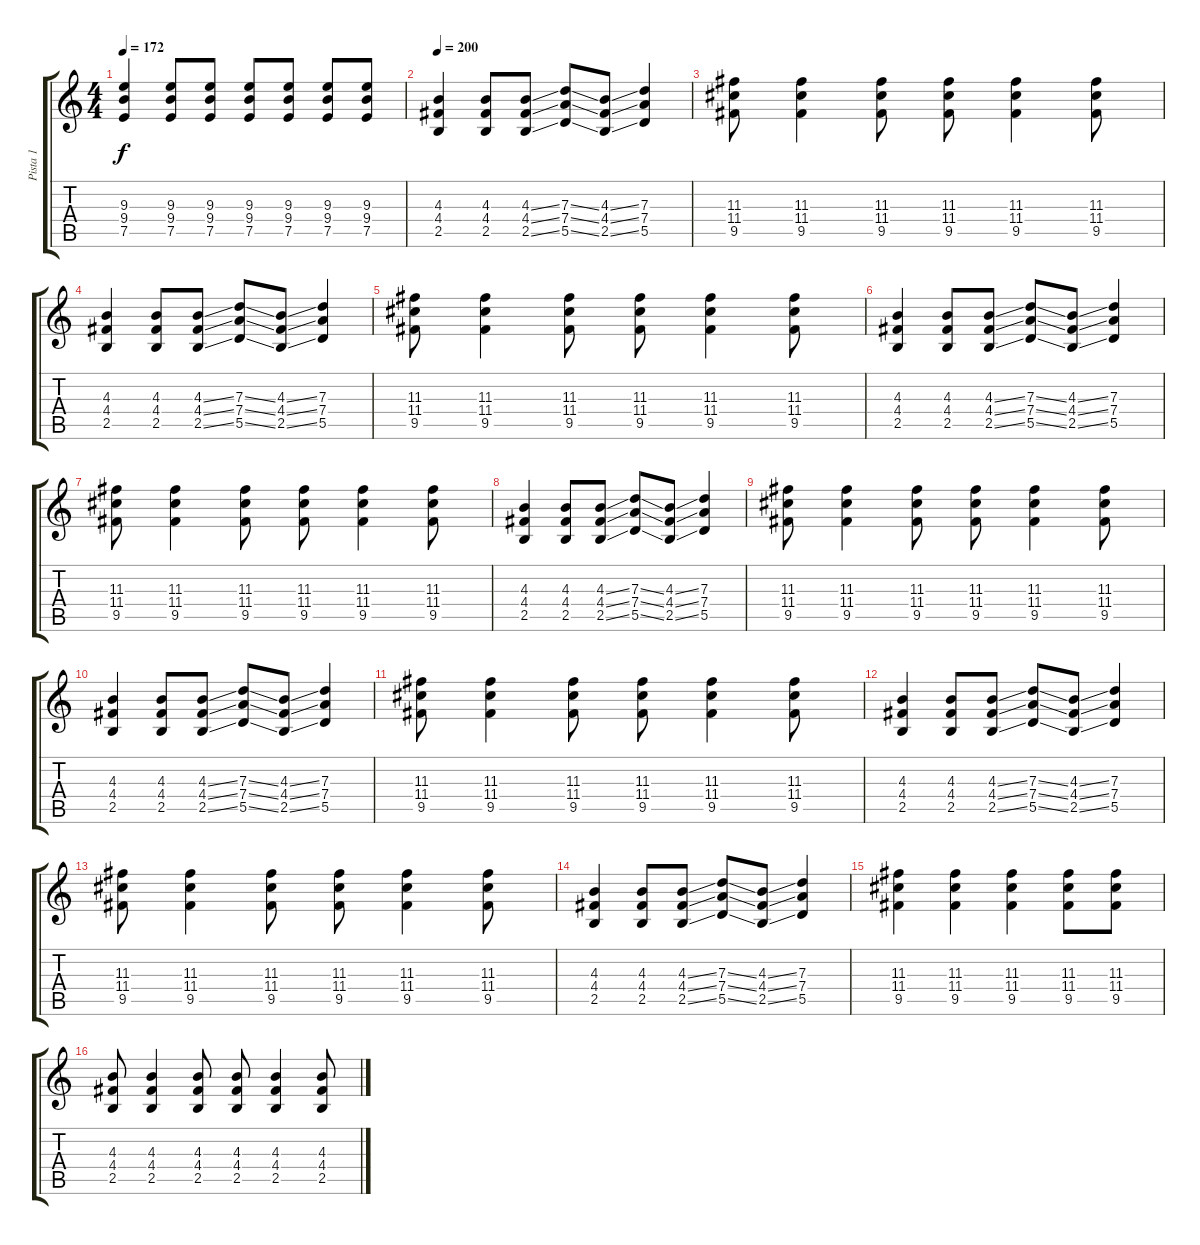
\track ("Pista 1" "Pista 1") {instrument distortionguitar}
\staff {score tabs}
\tuning (E4 B3 G3 D3 A2 E2) {hide}
\ts (4 4)
\tempo 172
\clef g2
\ks c
(9.3 9.4 7.5).4{dy f} (9.3 9.4 7.5).8 (9.3 9.4 7.5).8 (9.3 9.4 7.5).8 (9.3 9.4 7.5).8 (9.3 9.4 7.5).8 (9.3 9.4 7.5).8 |
\tempo 200
(4.3 4.4 2.5).4 (4.3 4.4 2.5).8 (4.3{ss} 4.4{ss} 2.5{ss}).8 (7.3{ss} 7.4{ss} 5.5{ss}).8 (4.3{ss} 4.4{ss} 2.5{ss}).8 (7.3 7.4 5.5).4 |
(11.3 11.4 9.5).8 (11.3 11.4 9.5).4 (11.3 11.4 9.5).8 (11.3 11.4 9.5).8 (11.3 11.4 9.5).4 (11.3 11.4 9.5).8 |
(4.3 4.4 2.5).4 (4.3 4.4 2.5).8 (4.3{ss} 4.4{ss} 2.5{ss}).8 (7.3{ss} 7.4{ss} 5.5{ss}).8 (4.3{ss} 4.4{ss} 2.5{ss}).8 (7.3 7.4 5.5).4 |
(11.3 11.4 9.5).8 (11.3 11.4 9.5).4 (11.3 11.4 9.5).8 (11.3 11.4 9.5).8 (11.3 11.4 9.5).4 (11.3 11.4 9.5).8 |
(4.3 4.4 2.5).4 (4.3 4.4 2.5).8 (4.3{ss} 4.4{ss} 2.5{ss}).8 (7.3{ss} 7.4{ss} 5.5{ss}).8 (4.3{ss} 4.4{ss} 2.5{ss}).8 (7.3 7.4 5.5).4 |
(11.3 11.4 9.5).8 (11.3 11.4 9.5).4 (11.3 11.4 9.5).8 (11.3 11.4 9.5).8 (11.3 11.4 9.5).4 (11.3 11.4 9.5).8 |
(4.3 4.4 2.5).4 (4.3 4.4 2.5).8 (4.3{ss} 4.4{ss} 2.5{ss}).8 (7.3{ss} 7.4{ss} 5.5{ss}).8 (4.3{ss} 4.4{ss} 2.5{ss}).8 (7.3 7.4 5.5).4 |
(11.3 11.4 9.5).8 (11.3 11.4 9.5).4 (11.3 11.4 9.5).8 (11.3 11.4 9.5).8 (11.3 11.4 9.5).4 (11.3 11.4 9.5).8 |
(4.3 4.4 2.5).4 (4.3 4.4 2.5).8 (4.3{ss} 4.4{ss} 2.5{ss}).8 (7.3{ss} 7.4{ss} 5.5{ss}).8 (4.3{ss} 4.4{ss} 2.5{ss}).8 (7.3 7.4 5.5).4 |
(11.3 11.4 9.5).8 (11.3 11.4 9.5).4 (11.3 11.4 9.5).8 (11.3 11.4 9.5).8 (11.3 11.4 9.5).4 (11.3 11.4 9.5).8 |
(4.3 4.4 2.5).4 (4.3 4.4 2.5).8 (4.3{ss} 4.4{ss} 2.5{ss}).8 (7.3{ss} 7.4{ss} 5.5{ss}).8 (4.3{ss} 4.4{ss} 2.5{ss}).8 (7.3 7.4 5.5).4 |
(11.3 11.4 9.5).8 (11.3 11.4 9.5).4 (11.3 11.4 9.5).8 (11.3 11.4 9.5).8 (11.3 11.4 9.5).4 (11.3 11.4 9.5).8 |
(4.3 4.4 2.5).4 (4.3 4.4 2.5).8 (4.3{ss} 4.4{ss} 2.5{ss}).8 (7.3{ss} 7.4{ss} 5.5{ss}).8 (4.3{ss} 4.4{ss} 2.5{ss}).8 (7.3 7.4 5.5).4 |
(11.3 11.4 9.5).4 (11.3 11.4 9.5).4 (11.3 11.4 9.5).4 (11.3 11.4 9.5).8 (11.3 11.4 9.5).8 |
(4.3 4.4 2.5).8 (4.3 4.4 2.5).4 (4.3 4.4 2.5).8 (4.3 4.4 2.5).8 (4.3 4.4 2.5).4 (4.3 4.4 2.5).8
